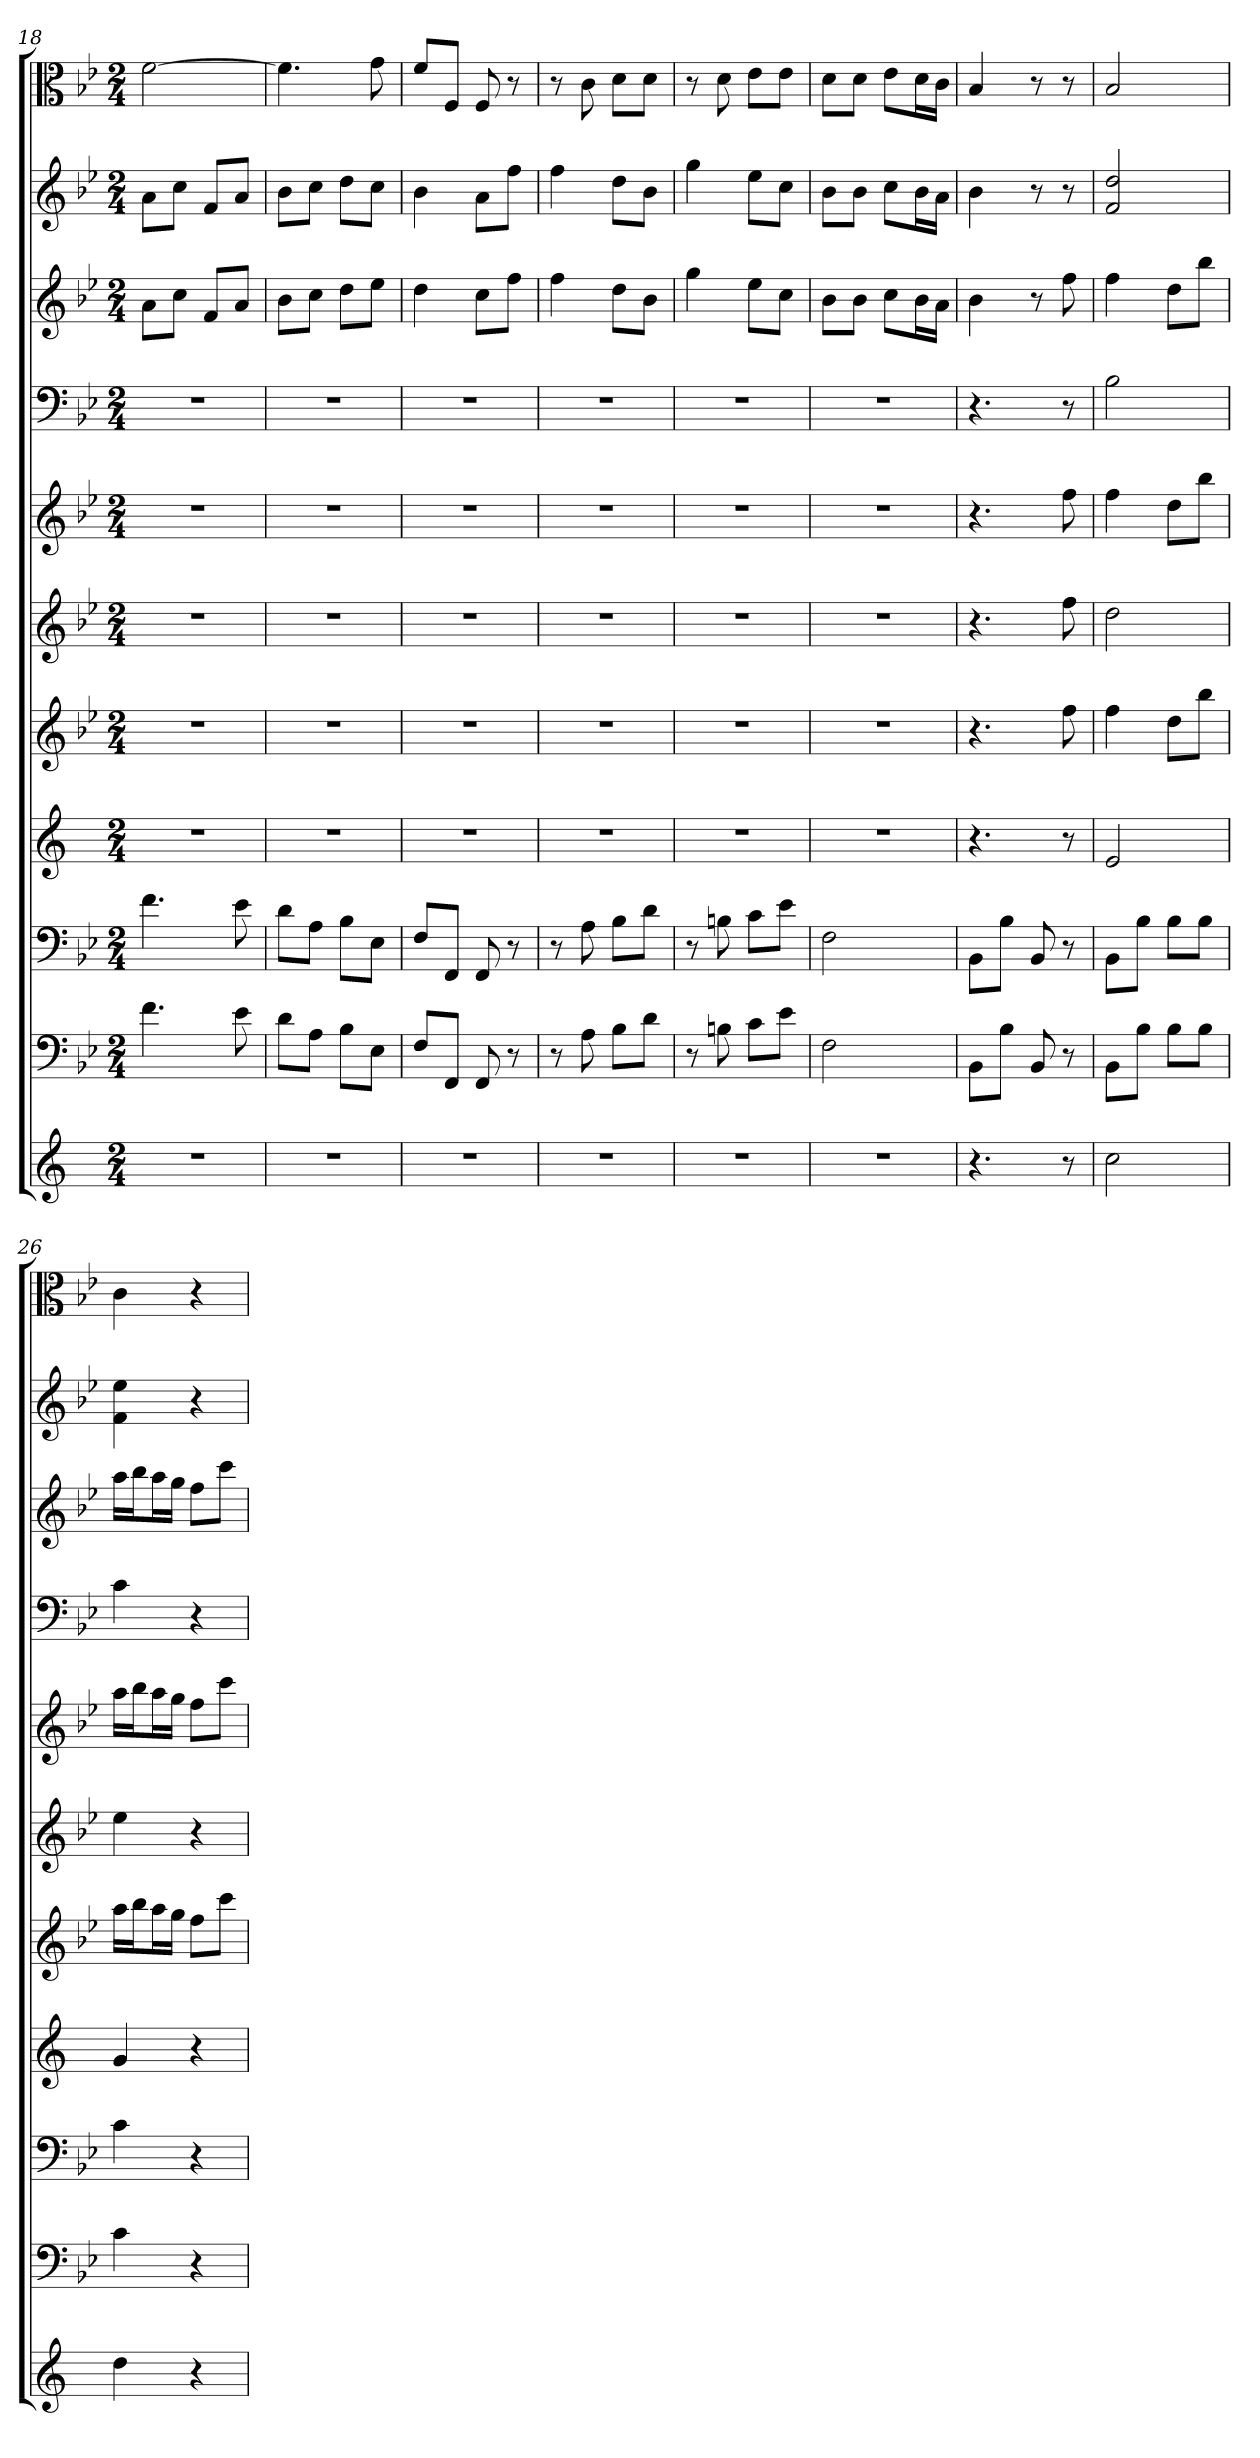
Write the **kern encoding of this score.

**kern	**kern	**kern	**kern	**kern	**kern	**kern	**kern	**kern	**kern	**kern
*part11	*part10	*part9	*part8	*part7	*part6	*part5	*part4	*part3	*part2	*part1
*staff11	*staff10	*staff9	*staff8	*staff7	*staff6	*staff5	*staff4	*staff3	*staff2	*staff1
*	*clefF4	*clefF4	*	*	*	*	*clefF4	*	*	*clefC3
*k[]	*k[b-e-]	*k[b-e-]	*k[]	*k[b-e-]	*k[b-e-]	*k[b-e-]	*k[b-e-]	*k[b-e-]	*k[b-e-]	*k[b-e-]
*M2/4	*M2/4	*M2/4	*M2/4	*M2/4	*M2/4	*M2/4	*M2/4	*M2/4	*M2/4	*M2/4
=18	=18	=18	=18	=18	=18	=18	=18	=18	=18	=18
2r	4.f	4.f	2r	2r	2r	2r	2r	8aL	8aL	[2f
.	.	.	.	.	.	.	.	8ccJ	8ccJ	.
.	.	.	.	.	.	.	.	8fL	8fL	.
.	8e-	8e-	.	.	.	.	.	8aJ	8aJ	.
=19	=19	=19	=19	=19	=19	=19	=19	=19	=19	=19
2r	8d\L	8d\L	2r	2r	2r	2r	2r	8b-L	8b-L	4.f]
.	8A\J	8A\J	.	.	.	.	.	8ccJ	8ccJ	.
.	8B-\L	8B-\L	.	.	.	.	.	8ddL	8ddL	.
.	8E-\J	8E-\J	.	.	.	.	.	8ee-J	8ccJ	8g
=20	=20	=20	=20	=20	=20	=20	=20	=20	=20	=20
2r	8F/L	8F/L	2r	2r	2r	2r	2r	4dd	4b-	8f/L
.	8FF/J	8FF/J	.	.	.	.	.	.	.	8F/J
.	8FF	8FF	.	.	.	.	.	8ccL	8aL	8F
.	8r	8r	.	.	.	.	.	8ffJ	8ffJ	8r
=21	=21	=21	=21	=21	=21	=21	=21	=21	=21	=21
2r	8r	8r	2r	2r	2r	2r	2r	4ff	4ff	8r
.	8A	8A	.	.	.	.	.	.	.	8c
.	8B-\L	8B-\L	.	.	.	.	.	8ddL	8ddL	8d\L
.	8d\J	8d\J	.	.	.	.	.	8b-J	8b-J	8d\J
=22	=22	=22	=22	=22	=22	=22	=22	=22	=22	=22
2r	8r	8r	2r	2r	2r	2r	2r	4gg	4gg	8r
.	8Bn	8Bn	.	.	.	.	.	.	.	8d
.	8c\L	8c\L	.	.	.	.	.	8ee-L	8ee-L	8e-\L
.	8e-\J	8e-\J	.	.	.	.	.	8ccJ	8ccJ	8e-\J
=23	=23	=23	=23	=23	=23	=23	=23	=23	=23	=23
2r	2F	2F	2r	2r	2r	2r	2r	8b-L	8b-L	8d\L
.	.	.	.	.	.	.	.	8b-J	8b-J	8d\J
.	.	.	.	.	.	.	.	8ccL	8ccL	8e-\L
.	.	.	.	.	.	.	.	16b-L	16b-L	16d\L
.	.	.	.	.	.	.	.	16aJJ	16aJJ	16c\JJ
=24	=24	=24	=24	=24	=24	=24	=24	=24	=24	=24
4.r	8BB-\L	8BB-\L	4.r	4.r	4.r	4.r	4.r	4b-	4b-	4B-
.	8B-\J	8B-\J	.	.	.	.	.	.	.	.
.	8BB-	8BB-	.	.	.	.	.	8r	8r	8r
8r	8r	8r	8r	8ff	8ff	8ff	8r	8ff	8r	8r
=25	=25	=25	=25	=25	=25	=25	=25	=25	=25	=25
2cc	8BB-\L	8BB-\L	2e	4ff	2dd	4ff	2B-	4ff	2f 2dd	2B-
.	8B-\J	8B-\J	.	.	.	.	.	.	.	.
.	8B-\L	8B-\L	.	8ddL	.	8ddL	.	8ddL	.	.
.	8B-\J	8B-\J	.	8bb-J	.	8bb-J	.	8bb-J	.	.
=26	=26	=26	=26	=26	=26	=26	=26	=26	=26	=26
4dd	4c	4c	4g	16aaLL	4ee-	16aaLL	4c	16aaLL	4f 4ee-	4c
.	.	.	.	16bb-J	.	16bb-J	.	16bb-J	.	.
.	.	.	.	16aaL	.	16aaL	.	16aaL	.	.
.	.	.	.	16ggJJ	.	16ggJJ	.	16ggJJ	.	.
4r	4r	4r	4r	8ffL	4r	8ffL	4r	8ffL	4r	4r
.	.	.	.	8cccJ	.	8cccJ	.	8cccJ	.	.
=	=	=	=	=	=	=	=	=	=	=
*-	*-	*-	*-	*-	*-	*-	*-	*-	*-	*-
